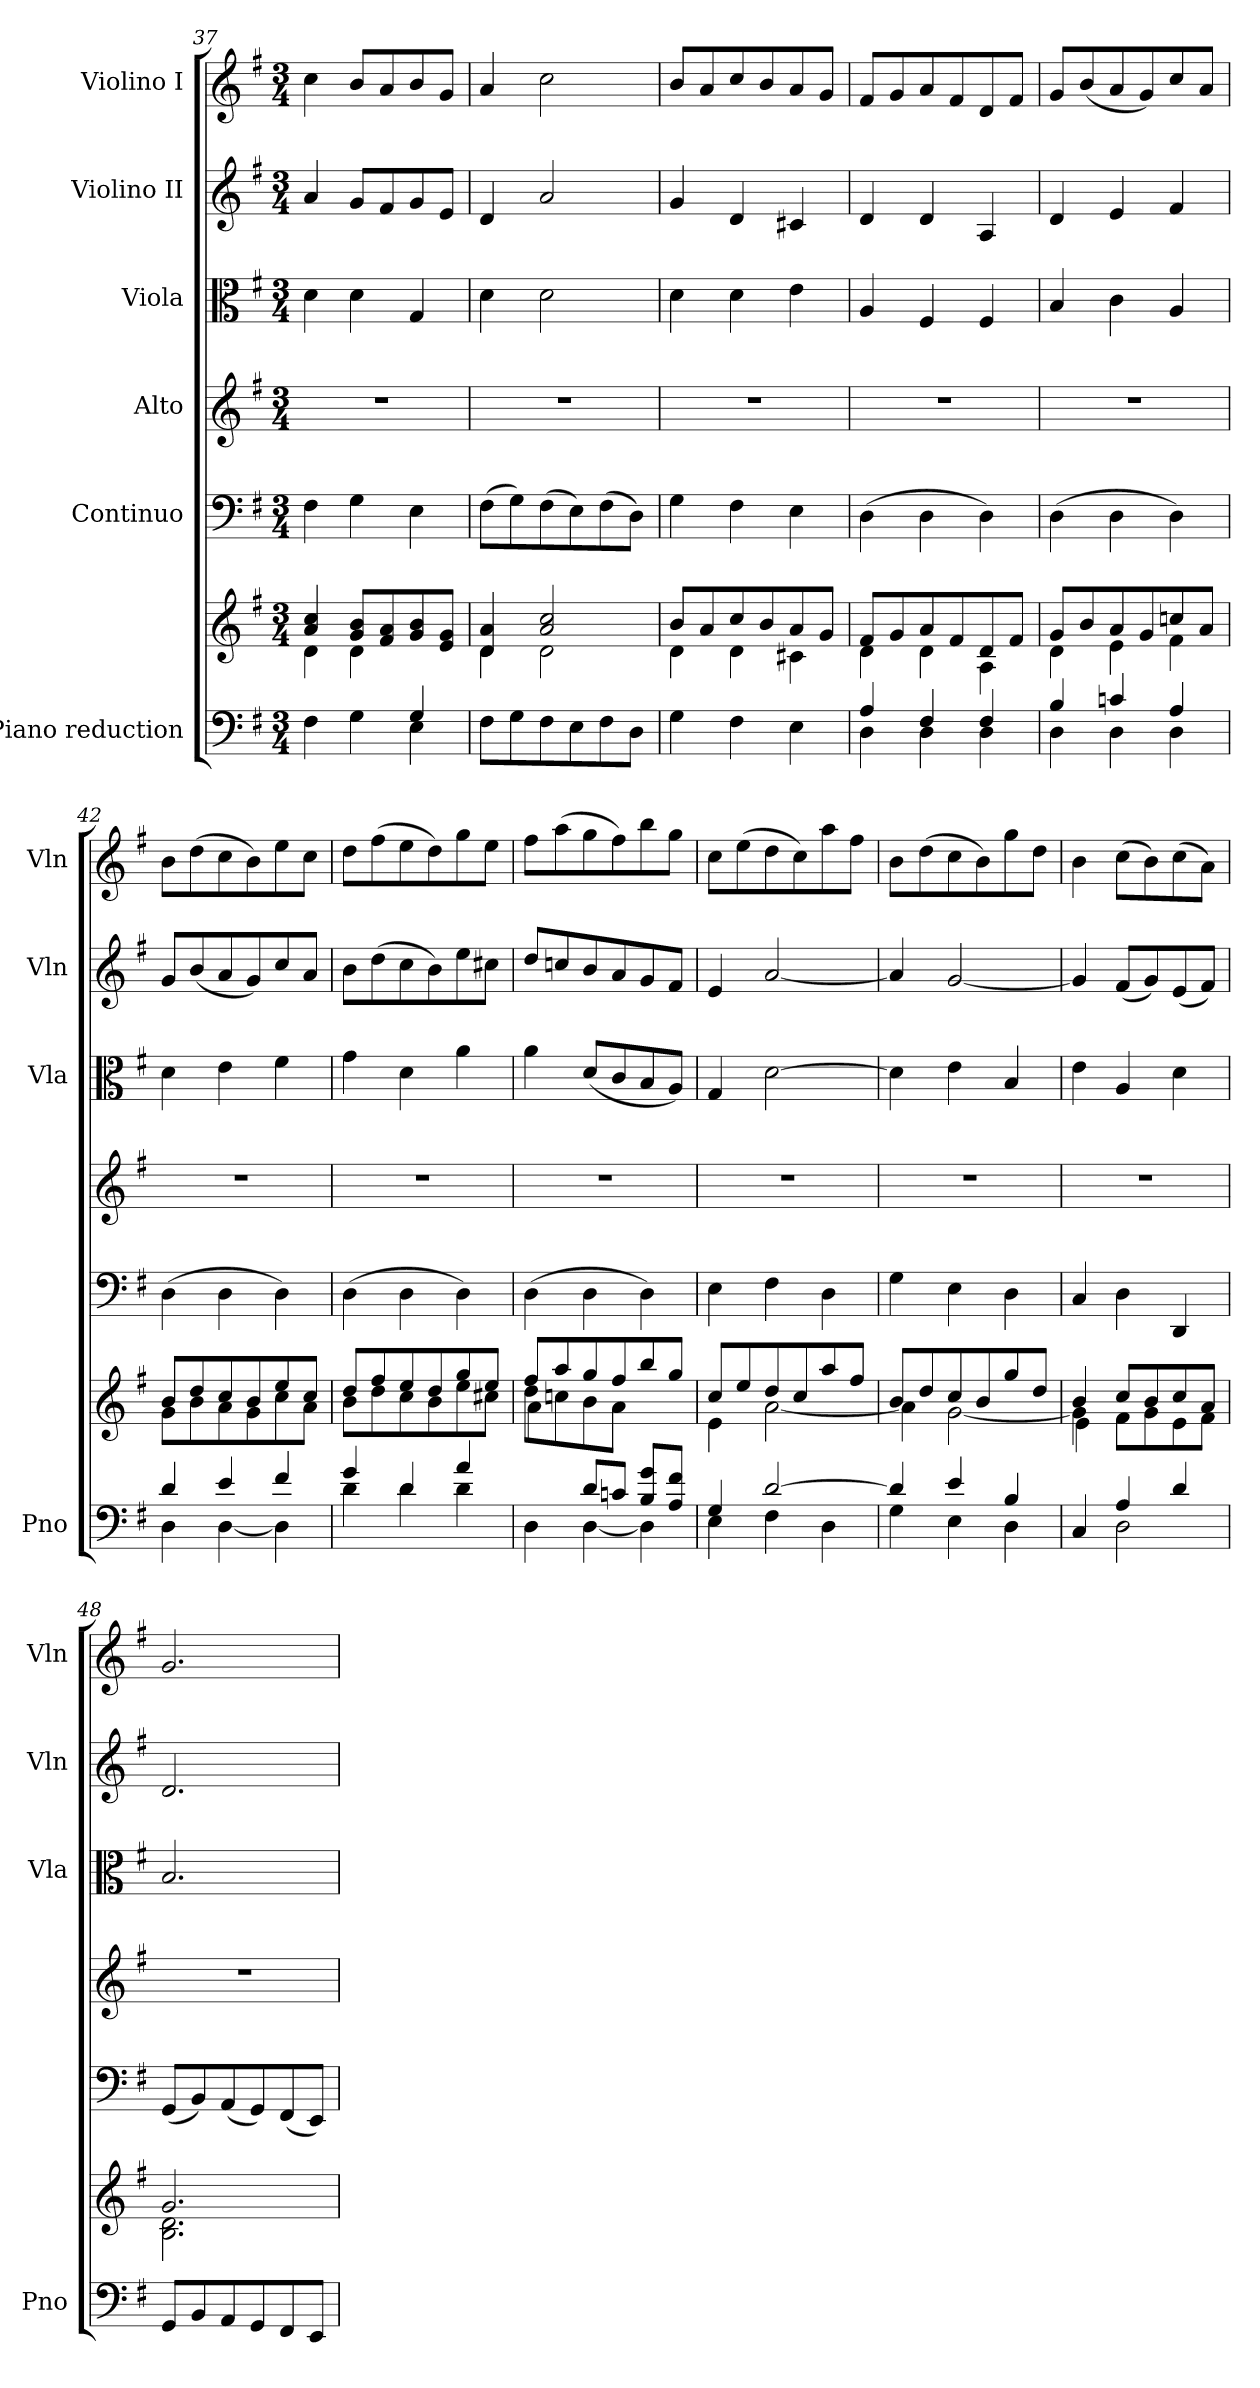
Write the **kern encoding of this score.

**kern	**kern	**kern	**kern	**kern	**kern	**kern
*part6	*part6	*part5	*part4	*part3	*part2	*part1
*staff7	*staff6	*staff5	*staff4	*staff3	*staff2	*staff1
*I"Piano reduction	*	*I"Continuo	*I"Alto	*I"Viola	*I"Violino II	*I"Violino I
*I'Pno	*	*	*	*I'Vla	*I'Vln	*I'Vln
*clefF4	*clefG2	*clefF4	*clefG2	*clefC3	*clefG2	*clefG2
*k[f#]	*k[f#]	*k[f#]	*k[f#]	*k[f#]	*k[f#]	*k[f#]
*M3/4	*M3/4	*M3/4	*M3/4	*M3/4	*M3/4	*M3/4
=37	=37	=37	=37	=37	=37	=37
*^	*^	*	*	*	*	*
2ryy	4F#\	4a/ 4cc/	4d\	4F#\	2.r	4d\	4a/	4cc\
.	4G\	8g/ 8b/L	4d\	4G\	.	4d\	8g/L	8b/L
.	.	8f#/ 8a/	.	.	.	.	8f#/	8a/
4G/	4E\	8g/ 8b/	4ryy	4E\	.	4G/	8g/	8b/
.	.	8e/ 8g/J	.	.	.	.	8e/J	8g/J
*v	*v	*	*	*	*	*	*	*
=38	=38	=38	=38	=38	=38	=38	=38
8F#\L	4d/ 4a/	4d\	(>8F#\L	2.r	4d\	4d/	4a/
8G\	.	.	8G\)	.	.	.	.
8F#\	2a/ 2cc/	2d\	(>8F#\	.	2d\	2a/	2cc\
8E\	.	.	8E\)	.	.	.	.
8F#\	.	.	(>8F#\	.	.	.	.
8D\J	.	.	8D\J)	.	.	.	.
=39	=39	=39	=39	=39	=39	=39	=39
4G\	8b/L	4d\	4G\	2.r	4d\	4g/	8b/L
.	8a/	.	.	.	.	.	8a/
4F#\	8cc/	4d\	4F#\	.	4d\	4d/	8cc/
.	8b/	.	.	.	.	.	8b/
4E\	8a/	4c#X\	4E\	.	4e\	4c#X/	8a/
.	8g/J	.	.	.	.	.	8g/J
=40	=40	=40	=40	=40	=40	=40	=40
*^	*	*	*	*	*	*	*
4A/	4D\	8f#/L	4d\	(>4D\	2.r	4A/	4d/	8f#/L
.	.	8g/	.	.	.	.	.	8g/
4F#/	4D\	8a/	4d\	4D\	.	4F#/	4d/	8a/
.	.	8f#/	.	.	.	.	.	8f#/
4F#/	4D\	8d/	4A\	4D\)	.	4F#/	4A/	8d/
.	.	8f#/J	.	.	.	.	.	8f#/J
=41	=41	=41	=41	=41	=41	=41	=41	=41
4B/	4D\	8g/L	4d\	(>4D\	2.r	4B/	4d/	8g/L
.	.	8b/	.	.	.	.	.	(<8b/
4cn/	4D\	8a/	4e\	4D\	.	4c\	4e/	8a/
.	.	8g/	.	.	.	.	.	8g/)
4A/	4D\	8ccn/	4f#\	4D\)	.	4A/	4f#/	8cc/
.	.	8a/J	.	.	.	.	.	8a/J
=42	=42	=42	=42	=42	=42	=42	=42	=42
4d/	4D\	8b/L	8g\L	(>4D\	2.r	4d\	8g/L	8b\L
.	.	8dd/	8b\	.	.	.	(<8b/	(>8dd\
4e/	[4D\	8cc/	8a\	4D\	.	4e\	8a/	8cc\
.	.	8b/	8g\	.	.	.	8g/)	8b\)
4f#/	4D\]	8ee/	8cc\	4D\)	.	4f#\	8cc/	8ee\
.	.	8cc/J	8a\J	.	.	.	8a/J	8cc\J
=43	=43	=43	=43	=43	=43	=43	=43	=43
4g/	4d\	8dd/L	8b\L	(>4D\	2.r	4g\	8b\L	8dd\L
.	.	8ff#/	8dd\	.	.	.	(>8dd\	(>8ff#\
4d/	4d\	8ee/	8cc\	4D\	.	4d\	8cc\	8ee\
.	.	8dd/	8b\	.	.	.	8b\)	8dd\)
4a/	4d\	8gg/	8ee\	4D\)	.	4a\	8ee\	8gg\
.	.	8ee/J	8cc#X\J	.	.	.	8cc#X\J	8ee\J
!!LO:LB:g=z
=44	=44	=44	=44	=44	=44	=44	=44	=44
*	*	*	*^	*	*	*	*	*
4ryy	4D\	8ff#/L	8dd\L	4a\	(>4D\	2.r	4a\	8dd/L	8ff#\L
.	.	8aa/	8ccn\	.	.	.	.	8ccn/	(>8aa\
8d/L	[4D\	8gg/	8b\	2ryy	4D\	.	(<8d/L	8b/	8gg\
8cn/J	.	8ff#/	8a\J	.	.	.	8c/	8a/	8ff#\)
8B/ 8g/L	4D\]	8bb/	4ryy	.	4D\)	.	8B/	8g/	8bb\
8A/ 8f#/J	.	8gg/J	.	.	.	.	8A/J)	8f#/J	8gg\J
*	*	*	*v	*v	*	*	*	*	*
=45	=45	=45	=45	=45	=45	=45	=45	=45
4G/	4E\	8cc/L	4e\	4E\	2.r	4G/	4e/	8cc\L
.	.	8ee/	.	.	.	.	.	(>8ee\
[2d/	4F#\	8dd/	[2a\	4F#\	.	[2d\	[2a/	8dd\
.	.	8cc/	.	.	.	.	.	8cc\)
.	4D\	8aa/	.	4D\	.	.	.	8aa\
.	.	8ff#/J	.	.	.	.	.	8ff#\J
=46	=46	=46	=46	=46	=46	=46	=46	=46
4d/]	4G\	8b/L	4a\]	4G\	2.r	4d\]	4a/]	8b\L
.	.	8dd/	.	.	.	.	.	(>8dd\
4e/	4E\	8cc/	[2g\	4E\	.	4e\	[2g/	8cc\
.	.	8b/	.	.	.	.	.	8b\)
4B/	4D\	8gg/	.	4D\	.	4B/	.	8gg\
.	.	8dd/J	.	.	.	.	.	8dd\J
=47	=47	=47	=47	=47	=47	=47	=47	=47
*	*	*	*^	*	*	*	*	*
4ryy	4C/	4b/	4g\]	4e\	4C/	2.r	4e\	4g/]	4b\
4A/	2D\	8cc/L	8f#\L	2ryy	4D\	.	4A/	(<8f#/L	(>8cc\L
.	.	8b/	8g\	.	.	.	.	8g/)	8b\)
4d/	.	8cc/	8e\	.	4DD/	.	4d\	(<8e/	(>8cc\
.	.	8a/J	8f#\J	.	.	.	.	8f#/J)	8a\J)
*v	*v	*	*	*	*	*	*	*	*
*	*	*v	*v	*	*	*	*	*
=48	=48	=48	=48	=48	=48	=48	=48
8GG/L	2.g/	2.B\ 2.d\	(<8GG/L	2.r	2.B/	2.d/	2.g/
8BB/	.	.	8BB/)	.	.	.	.
8AA/	.	.	(<8AA/	.	.	.	.
8GG/	.	.	8GG/)	.	.	.	.
8FF#/	.	.	(<8FF#/	.	.	.	.
8EE/J	.	.	8EE/J)	.	.	.	.
*	*v	*v	*	*	*	*	*
=	=	=	=	=	=	=
*-	*-	*-	*-	*-	*-	*-
